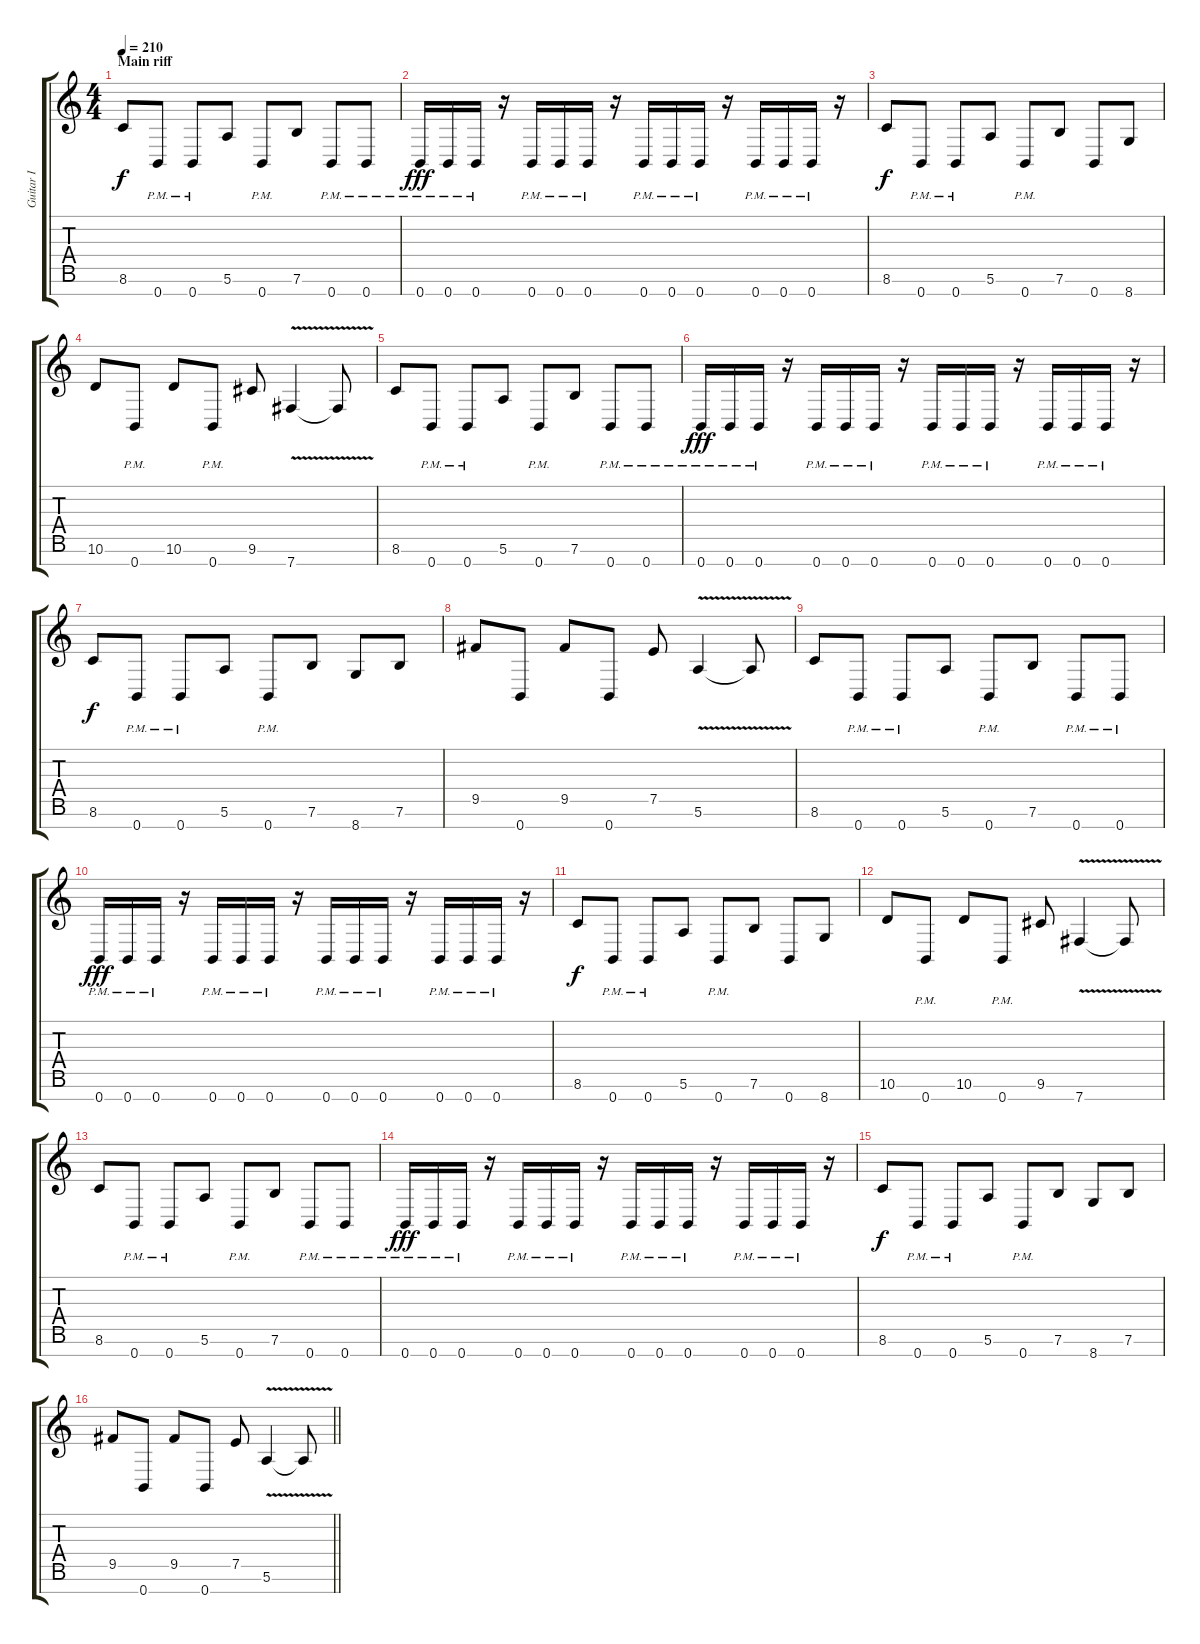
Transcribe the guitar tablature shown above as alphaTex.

\track ("Guitar I" "Guitar I") {instrument distortionguitar}
\staff {score tabs}
\tuning (E4 B3 G3 D3 A2 E2 B1) {hide}
\ts (4 4)
\section ("" "Main riff")
\tempo 210
\clef g2
\ks c
8.6.8{dy f} 0.7{pm}.8 0.7{pm}.8 5.6.8 0.7{pm}.8 7.6.8 0.7{pm}.8 0.7{pm}.8 |
0.7{pm}.16{dy fff} 0.7{pm}.16 0.7{pm}.16 r.16 0.7{pm}.16 0.7{pm}.16 0.7{pm}.16 r.16 0.7{pm}.16 0.7{pm}.16 0.7{pm}.16 r.16 0.7{pm}.16 0.7{pm}.16 0.7{pm}.16 r.16 |
8.6.8{dy f} 0.7{pm}.8 0.7{pm}.8 5.6.8 0.7{pm}.8 7.6.8 0.7.8 8.7.8 |
10.6.8 0.7{pm}.8 10.6.8 0.7{pm}.8 9.6.8 7.7{v}.4 7.7{t}.8 |
8.6.8 0.7{pm}.8 0.7{pm}.8 5.6.8 0.7{pm}.8 7.6.8 0.7{pm}.8 0.7{pm}.8 |
0.7{pm}.16{dy fff} 0.7{pm}.16 0.7{pm}.16 r.16 0.7{pm}.16 0.7{pm}.16 0.7{pm}.16 r.16 0.7{pm}.16 0.7{pm}.16 0.7{pm}.16 r.16 0.7{pm}.16 0.7{pm}.16 0.7{pm}.16 r.16 |
8.6.8{dy f} 0.7{pm}.8 0.7{pm}.8 5.6.8 0.7{pm}.8 7.6.8 8.7.8 7.6.8 |
9.5.8 0.7.8 9.5.8 0.7.8 7.5.8 5.6{v}.4 5.6{t}.8 |
8.6.8 0.7{pm}.8 0.7{pm}.8 5.6.8 0.7{pm}.8 7.6.8 0.7{pm}.8 0.7{pm}.8 |
0.7{pm}.16{dy fff} 0.7{pm}.16 0.7{pm}.16 r.16 0.7{pm}.16 0.7{pm}.16 0.7{pm}.16 r.16 0.7{pm}.16 0.7{pm}.16 0.7{pm}.16 r.16 0.7{pm}.16 0.7{pm}.16 0.7{pm}.16 r.16 |
8.6.8{dy f} 0.7{pm}.8 0.7{pm}.8 5.6.8 0.7{pm}.8 7.6.8 0.7.8 8.7.8 |
10.6.8 0.7{pm}.8 10.6.8 0.7{pm}.8 9.6.8 7.7{v}.4 7.7{t}.8 |
8.6.8 0.7{pm}.8 0.7{pm}.8 5.6.8 0.7{pm}.8 7.6.8 0.7{pm}.8 0.7{pm}.8 |
0.7{pm}.16{dy fff} 0.7{pm}.16 0.7{pm}.16 r.16 0.7{pm}.16 0.7{pm}.16 0.7{pm}.16 r.16 0.7{pm}.16 0.7{pm}.16 0.7{pm}.16 r.16 0.7{pm}.16 0.7{pm}.16 0.7{pm}.16 r.16 |
8.6.8{dy f} 0.7{pm}.8 0.7{pm}.8 5.6.8 0.7{pm}.8 7.6.8 8.7.8 7.6.8 |
\barLineRight lightlight
9.5.8 0.7.8 9.5.8 0.7.8 7.5.8 5.6{v}.4 5.6{t}.8
